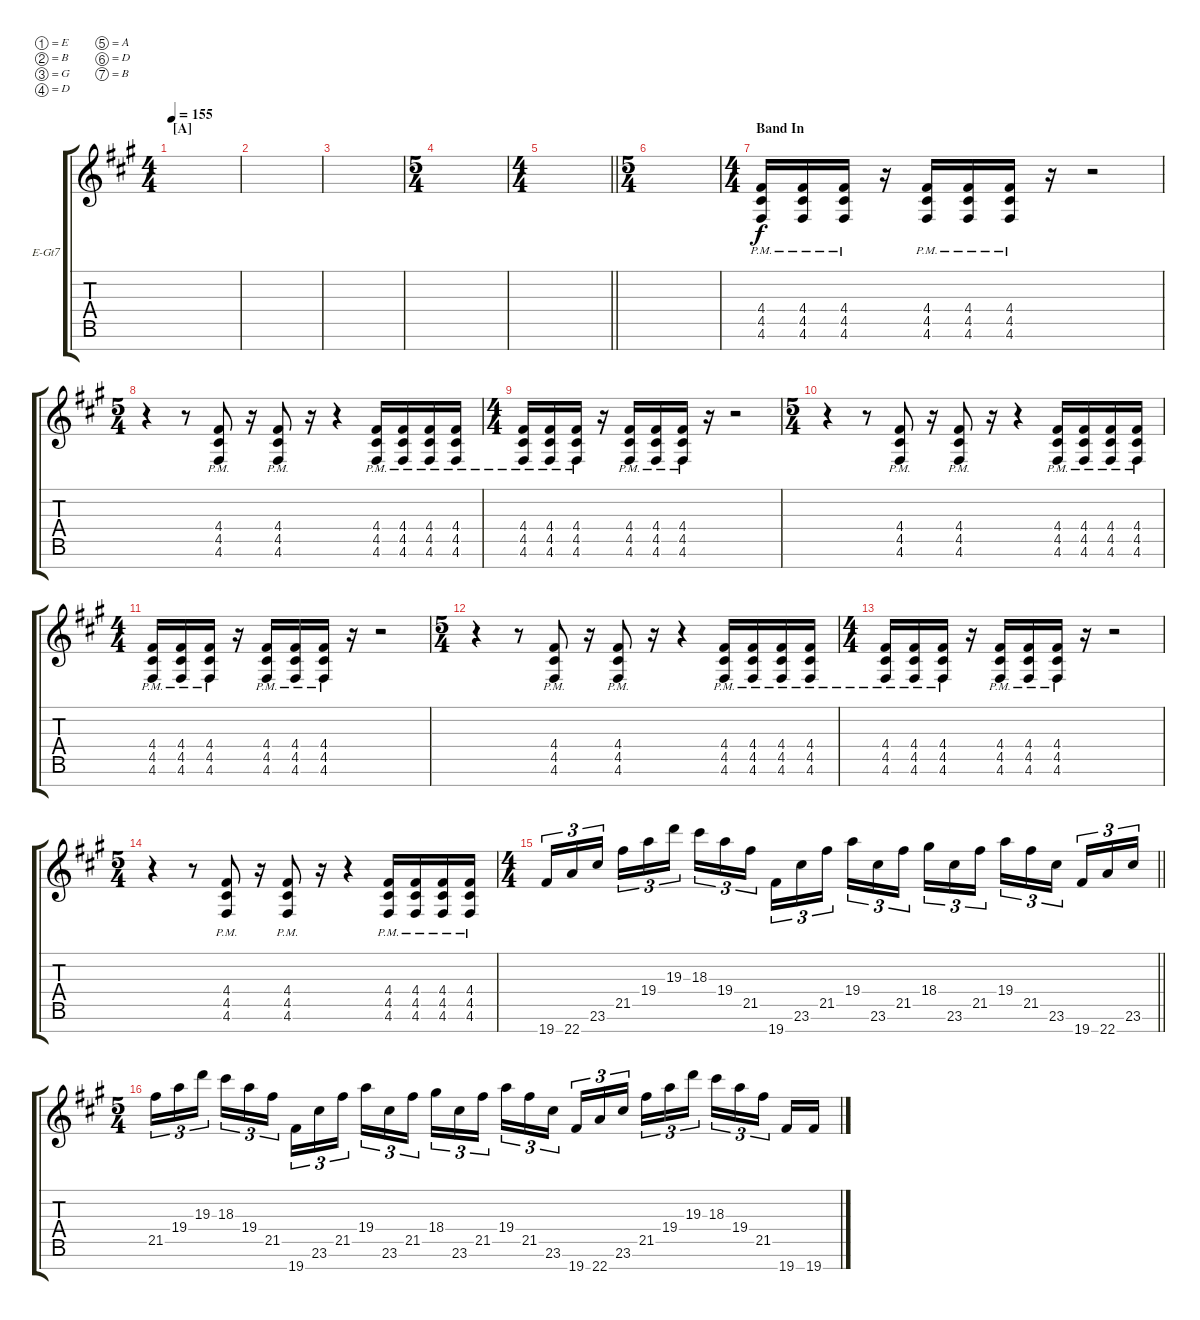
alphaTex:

\bracketExtendMode groupsimilarinstruments
\firstSystemTrackNameOrientation horizontal
\otherSystemsTrackNameOrientation horizontal
\track ("Guitar 2" "E-Gt7") {instrument overdrivenguitar}
\staff {score tabs}
\tuning (E4 B3 G3 D3 A2 D2 B1)
\ts (4 4)
\section ("A" "")
\tempo 155
\clef g2
\ks a
|
|
|
\ts (5 4)
|
\ts (4 4)
\barLineRight lightlight
|
\ts (5 4)
|
\ts (4 4)
\section ("" "Band In")
(4.4{pm} 4.5{pm} 4.6{pm}).16 (4.4{pm} 4.5{pm} 4.6{pm}).16 (4.4{pm} 4.5{pm} 4.6{pm}).16 r.16 (4.4{pm} 4.5{pm} 4.6{pm}).16 (4.4{pm} 4.5{pm} 4.6{pm}).16 (4.4{pm} 4.5{pm} 4.6{pm}).16 r.16 r.2 |
\ts (5 4)
\beaming (8 2 2 2 2 2)
r.4 r.8 (4.4{pm} 4.5{pm} 4.6{pm}).8 r.16 (4.4{pm} 4.5{pm} 4.6{pm}).8 r.16 r.4 (4.4{pm} 4.5{pm} 4.6{pm}).16 (4.4{pm} 4.5{pm} 4.6{pm}).16 (4.4{pm} 4.5{pm} 4.6{pm}).16 (4.4{pm} 4.5{pm} 4.6{pm}).16 |
\ts (4 4)
\beaming (8 2 2 2 2 2)
(4.4{pm} 4.5{pm} 4.6{pm}).16 (4.4{pm} 4.5{pm} 4.6{pm}).16 (4.4{pm} 4.5{pm} 4.6{pm}).16 r.16 (4.4{pm} 4.5{pm} 4.6{pm}).16 (4.4{pm} 4.5{pm} 4.6{pm}).16 (4.4{pm} 4.5{pm} 4.6{pm}).16 r.16 r.2 |
\ts (5 4)
\beaming (8 2 2 2 2 2)
r.4 r.8 (4.4{pm} 4.5{pm} 4.6{pm}).8 r.16 (4.4{pm} 4.5{pm} 4.6{pm}).8 r.16 r.4 (4.4{pm} 4.5{pm} 4.6{pm}).16 (4.4{pm} 4.5{pm} 4.6{pm}).16 (4.4{pm} 4.5{pm} 4.6{pm}).16 (4.4{pm} 4.5{pm} 4.6{pm}).16 |
\ts (4 4)
\beaming (8 2 2 2 2 2)
(4.4{pm} 4.5{pm} 4.6{pm}).16 (4.4{pm} 4.5{pm} 4.6{pm}).16 (4.4{pm} 4.5{pm} 4.6{pm}).16 r.16 (4.4{pm} 4.5{pm} 4.6{pm}).16 (4.4{pm} 4.5{pm} 4.6{pm}).16 (4.4{pm} 4.5{pm} 4.6{pm}).16 r.16 r.2 |
\ts (5 4)
\beaming (8 2 2 2 2 2)
r.4 r.8 (4.4{pm} 4.5{pm} 4.6{pm}).8 r.16 (4.4{pm} 4.5{pm} 4.6{pm}).8 r.16 r.4 (4.4{pm} 4.5{pm} 4.6{pm}).16 (4.4{pm} 4.5{pm} 4.6{pm}).16 (4.4{pm} 4.5{pm} 4.6{pm}).16 (4.4{pm} 4.5{pm} 4.6{pm}).16 |
\ts (4 4)
\beaming (8 2 2 2 2 2)
(4.4{pm} 4.5{pm} 4.6{pm}).16 (4.4{pm} 4.5{pm} 4.6{pm}).16 (4.4{pm} 4.5{pm} 4.6{pm}).16 r.16 (4.4{pm} 4.5{pm} 4.6{pm}).16 (4.4{pm} 4.5{pm} 4.6{pm}).16 (4.4{pm} 4.5{pm} 4.6{pm}).16 r.16 r.2 |
\ts (5 4)
\beaming (8 2 2 2 2 2)
r.4 r.8 (4.4{pm} 4.5{pm} 4.6{pm}).8 r.16 (4.4{pm} 4.5{pm} 4.6{pm}).8 r.16 r.4 (4.4{pm} 4.5{pm} 4.6{pm}).16 (4.4{pm} 4.5{pm} 4.6{pm}).16 (4.4{pm} 4.5{pm} 4.6{pm}).16 (4.4{pm} 4.5{pm} 4.6{pm}).16 |
\ts (4 4)
\beaming (8 2 2 2 2 2)
\barLineRight lightlight
19.7.16{tu (3 2)} 22.7.16{tu (3 2)} 23.6.16{tu (3 2)} 21.5.16{tu (3 2)} 19.4.16{tu (3 2)} 19.3.16{tu (3 2)} 18.3.16{tu (3 2)} 19.4.16{tu (3 2)} 21.5.16{tu (3 2)} 19.7.16{tu (3 2)} 23.6.16{tu (3 2)} 21.5.16{tu (3 2)} 19.4.16{tu (3 2)} 23.6.16{tu (3 2)} 21.5.16{tu (3 2)} 18.4.16{tu (3 2)} 23.6.16{tu (3 2)} 21.5.16{tu (3 2)} 19.4.16{tu (3 2)} 21.5.16{tu (3 2)} 23.6.16{tu (3 2)} 19.7.16{tu (3 2)} 22.7.16{tu (3 2)} 23.6.16{tu (3 2)} |
\ts (5 4)
\beaming (8 2 2 2 2 2)
21.5.16{tu (3 2)} 19.4.16{tu (3 2)} 19.3.16{tu (3 2)} 18.3.16{tu (3 2)} 19.4.16{tu (3 2)} 21.5.16{tu (3 2)} 19.7.16{tu (3 2)} 23.6.16{tu (3 2)} 21.5.16{tu (3 2)} 19.4.16{tu (3 2)} 23.6.16{tu (3 2)} 21.5.16{tu (3 2)} 18.4.16{tu (3 2)} 23.6.16{tu (3 2)} 21.5.16{tu (3 2)} 19.4.16{tu (3 2)} 21.5.16{tu (3 2)} 23.6.16{tu (3 2)} 19.7.16{tu (3 2)} 22.7.16{tu (3 2)} 23.6.16{tu (3 2)} 21.5.16{tu (3 2)} 19.4.16{tu (3 2)} 19.3.16{tu (3 2)} 18.3.16{tu (3 2)} 19.4.16{tu (3 2)} 21.5.16{tu (3 2)} 19.7.16 19.7.16
